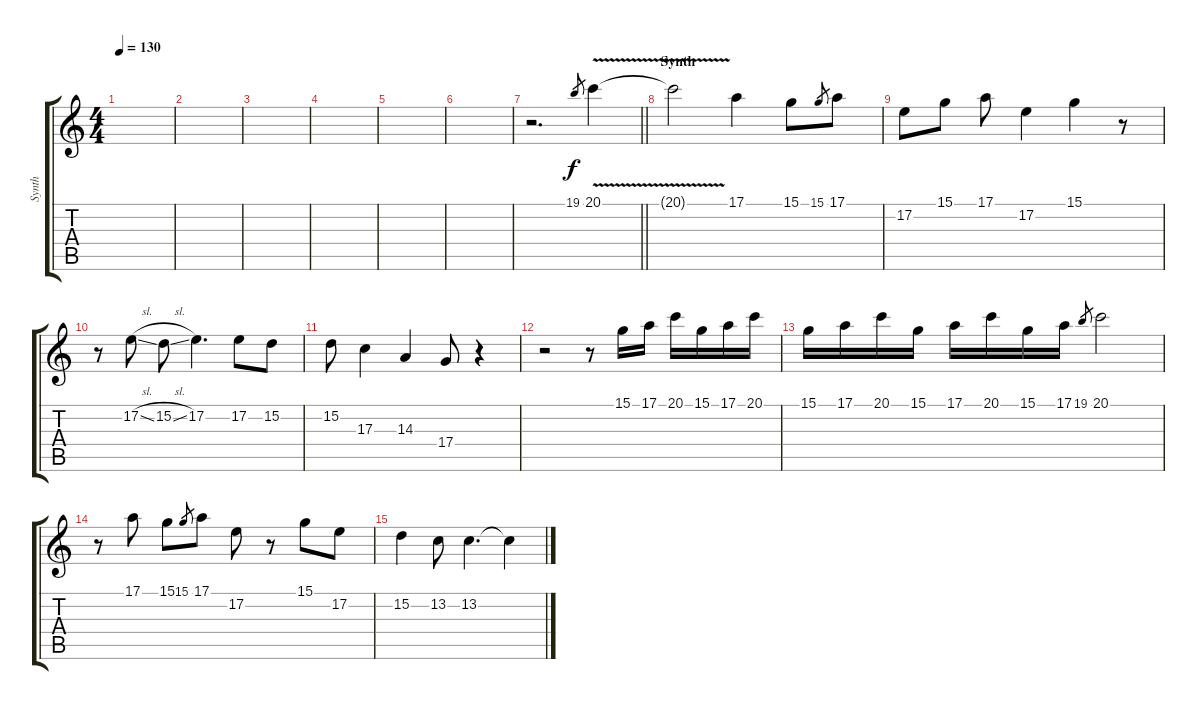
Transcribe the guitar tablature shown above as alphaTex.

\track ("Synth" "Synth") {instrument lead1square}
\staff {score tabs}
\tuning (E4 B3 G3 D3 A2 E2) {hide}
\ts (4 4)
\tempo 130
\clef g2
\ks c
|
|
|
|
|
|
\barLineRight lightlight
r.2{d volume 16 instrument lead1square} 19.1.8{gr} 20.1{v}.4 |
\section ("" "Synth")
20.1{t}.2 17.1.4 15.1.8 15.1.8{gr} 17.1.8 |
17.2.8 15.1.8 17.1.8 17.2.4 15.1.4 r.8 |
r.8 17.2{sl}.8 15.2{sl}.8 17.2.4{d} 17.2.8 15.2.8 |
15.2.8 17.3.4 14.3.4 17.4.8 r.4 |
r.2 r.8 15.1.16 17.1.16 20.1.16 15.1.16 17.1.16 20.1.16 |
15.1.16 17.1.16 20.1.16 15.1.16 17.1.16 20.1.16 15.1.16 17.1.16 19.1.8{gr} 20.1.2 |
r.8 17.1.8 15.1.8 15.1.8{gr} 17.1.8 17.2.8 r.8 15.1.8 17.2.8 |
15.2.4 13.2.8 13.2.4{d} 13.2{t}.4
